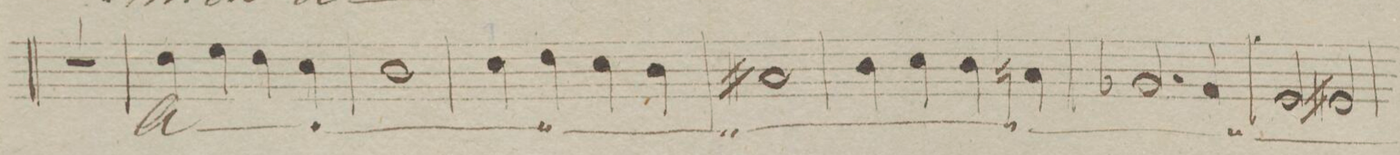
**kern	**text	**dynam
*I"Bas.	*	*
*clefF4	*	*
*k[b-]	*	*
*met(c|)	*	*
*M2/2	*	*
1r	.	.
=37	=37	=37
4F\	a-	.
4G\	.	.
4F\	.	.
4E\	.	.
=38	=38	=38
1D	.	.
=39	=39	=39
4E\	.	.
4F\	.	.
4E\	.	.
4D\	.	.
=40	=40	=40
1C#X	.	.
=41	=41	=41
4D\	.	.
4E\	.	.
4D\	.	.
4Cn\	.	.
=42	=42	=42
2.BB-X/	.	.
4AA/	.	.
=43	=43	=43
2GG/	.	.
2GG#X/	.	.
=44	=44	=44
*-	*-	*-
